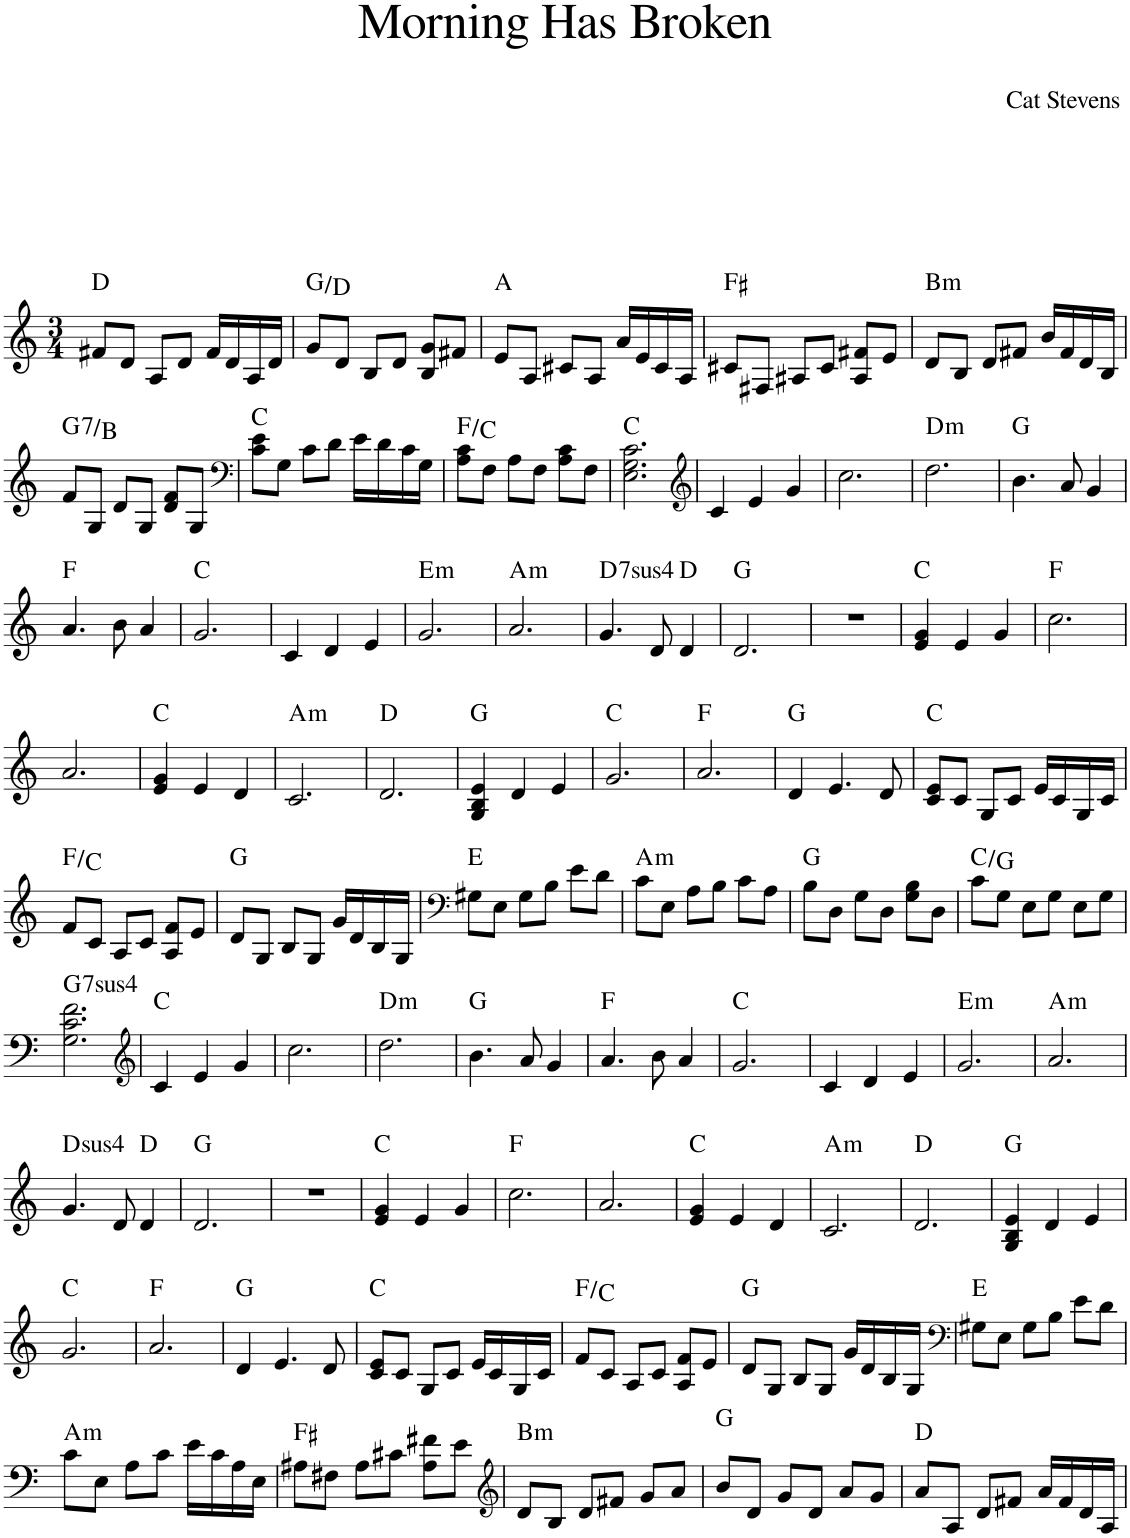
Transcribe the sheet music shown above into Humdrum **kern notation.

**kern	**harte
*part1	*part1
*staff1	*
*I"Piano	*
*I'Pno.	*
*clefG2	*
*k[]	*
*M3/4	*
=1	=1
8f#X/L	D:maj
8d/J	.
8A/L	.
8d/J	.
16f#/LL	.
16d/	.
16A/	.
16d/JJ	.
=2	=2
8g/L	G:maj/5
8d/J	.
8B/L	.
8d/J	.
8B/ 8g/L	.
8f#X/J	.
=3	=3
8e/L	A:maj
8A/J	.
8c#X/L	.
8A/J	.
16a/LL	.
16e/	.
16c#/	.
16A/JJ	.
=4	=4
8c#X/L	F#:maj
8F#X/J	.
8A#X/L	.
8c#/J	.
8A#/ 8f#X/L	.
8e/J	.
=5	=5
!	!LO:H:kt=m
8d/L	B:min
8B/J	.
8d/L	.
8f#X/J	.
16b/LL	.
16f#/	.
16d/	.
16B/JJ	.
!!LO:LB:g=z
=6	=6
!	!LO:H:kt=7
8f/L	G:7/3
8G/J	.
8d/L	.
8G/J	.
8d/ 8f/L	.
8G/J	.
=7	=7
*clefF4	*
8c\ 8e\L	C:maj
8G\J	.
8c\L	.
8d\J	.
16e\LL	.
16d\	.
16c\	.
16G\JJ	.
=8	=8
8A\ 8c\L	F:maj/5
8F\J	.
8A\L	.
8F\J	.
8A\ 8c\L	.
8F\J	.
=9	=9
2.E\ 2.G\ 2.c\	C:maj
=10	=10
*clefG2	*
4c/	.
4e/	.
4g/	.
=11	=11
2.cc\	.
=12	=12
!	!LO:H:kt=m
2.dd\	D:min
=13	=13
4.b\	G:maj
8a/	.
4g/	.
!!LO:LB:g=z
=14	=14
4.a/	F:maj
8b\	.
4a/	.
=15	=15
2.g/	C:maj
=16	=16
4c/	.
4d/	.
4e/	.
=17	=17
!	!LO:H:kt=m
2.g/	E:min
=18	=18
!	!LO:H:kt=m
2.a/	A:min
=19	=19
!	!LO:H:kt=74
4.g/	D:sus4(7)
8d/	.
4d/	D:maj
=20	=20
2.d/	G:maj
=21	=21
2.r	.
=22	=22
4e/ 4g/	C:maj
4e/	.
4g/	.
=23	=23
2.cc\	F:maj
!!LO:LB:g=z
=24	=24
2.a/	.
=25	=25
4e/ 4g/	C:maj
4e/	.
4d/	.
=26	=26
!	!LO:H:kt=m
2.c/	A:min
=27	=27
2.d/	D:maj
=28	=28
4G/ 4B/ 4e/	G:maj
4d/	.
4e/	.
=29	=29
2.g/	C:maj
=30	=30
2.a/	F:maj
=31	=31
4d/	G:maj
4.e/	.
8d/	.
=32	=32
8c/ 8e/L	C:maj
8c/J	.
8G/L	.
8c/J	.
16e/LL	.
16c/	.
16G/	.
16c/JJ	.
!!LO:LB:g=z
=33	=33
8f/L	F:maj/5
8c/J	.
8A/L	.
8c/J	.
8A/ 8f/L	.
8e/J	.
=34	=34
8d/L	G:maj
8G/J	.
8B/L	.
8G/J	.
16g/LL	.
16d/	.
16B/	.
16G/JJ	.
=35	=35
*clefF4	*
8G#X\L	E:maj
8E\J	.
8G#\L	.
8B\J	.
8e\L	.
8d\J	.
=36	=36
!	!LO:H:kt=m
8c\L	A:min
8E\J	.
8A\L	.
8B\J	.
8c\L	.
8A\J	.
=37	=37
8B\L	G:maj
8D\J	.
8G\L	.
8D\J	.
8G\ 8B\L	.
8D\J	.
=38	=38
8c\L	C:maj/5
8G\J	.
8E\L	.
8G\J	.
8E\L	.
8G\J	.
!!LO:LB:g=z
=39	=39
!	!LO:H:kt=74
2.G\ 2.c\ 2.f\	G:sus4(7)
=40	=40
*clefG2	*
4c/	C:maj
4e/	.
4g/	.
=41	=41
2.cc\	.
=42	=42
!	!LO:H:kt=m
2.dd\	D:min
=43	=43
4.b\	G:maj
8a/	.
4g/	.
=44	=44
4.a/	F:maj
8b\	.
4a/	.
=45	=45
2.g/	C:maj
=46	=46
4c/	.
4d/	.
4e/	.
=47	=47
!	!LO:H:kt=m
2.g/	E:min
=48	=48
!	!LO:H:kt=m
2.a/	A:min
!!LO:LB:g=z
=49	=49
!	!LO:H:kt=4
4.g/	D:sus4
8d/	.
4d/	D:maj
=50	=50
2.d/	G:maj
=51	=51
2.r	.
=52	=52
4e/ 4g/	C:maj
4e/	.
4g/	.
=53	=53
2.cc\	F:maj
=54	=54
2.a/	.
=55	=55
4e/ 4g/	C:maj
4e/	.
4d/	.
=56	=56
!	!LO:H:kt=m
2.c/	A:min
=57	=57
2.d/	D:maj
=58	=58
4G/ 4B/ 4e/	G:maj
4d/	.
4e/	.
!!LO:LB:g=z
=59	=59
2.g/	C:maj
=60	=60
2.a/	F:maj
=61	=61
4d/	G:maj
4.e/	.
8d/	.
=62	=62
8c/ 8e/L	C:maj
8c/J	.
8G/L	.
8c/J	.
16e/LL	.
16c/	.
16G/	.
16c/JJ	.
=63	=63
8f/L	F:maj/5
8c/J	.
8A/L	.
8c/J	.
8A/ 8f/L	.
8e/J	.
=64	=64
8d/L	G:maj
8G/J	.
8B/L	.
8G/J	.
16g/LL	.
16d/	.
16B/	.
16G/JJ	.
=65	=65
*clefF4	*
8G#X\L	E:maj
8E\J	.
8G#\L	.
8B\J	.
8e\L	.
8d\J	.
!!LO:LB:g=z
=66	=66
!	!LO:H:kt=m
8c\L	A:min
8E\J	.
8A\L	.
8c\J	.
16e\LL	.
16c\	.
16A\	.
16E\JJ	.
=67	=67
8A#X\L	F#:maj
8F#X\J	.
8A#\L	.
8c#X\J	.
8A#\ 8f#X\L	.
8e\J	.
=68	=68
*clefG2	*
!	!LO:H:kt=m
8d/L	B:min
8B/J	.
8d/L	.
8f#X/J	.
8g/L	.
8a/J	.
=69	=69
8b/L	G:maj
8d/J	.
8g/L	.
8d/J	.
8a/L	.
8g/J	.
=70	=70
8a/L	D:maj
8A/J	.
8d/L	.
8f#X/J	.
16a/LL	.
16f#/	.
16d/	.
16A/JJ	.
=	=
*-	*-
